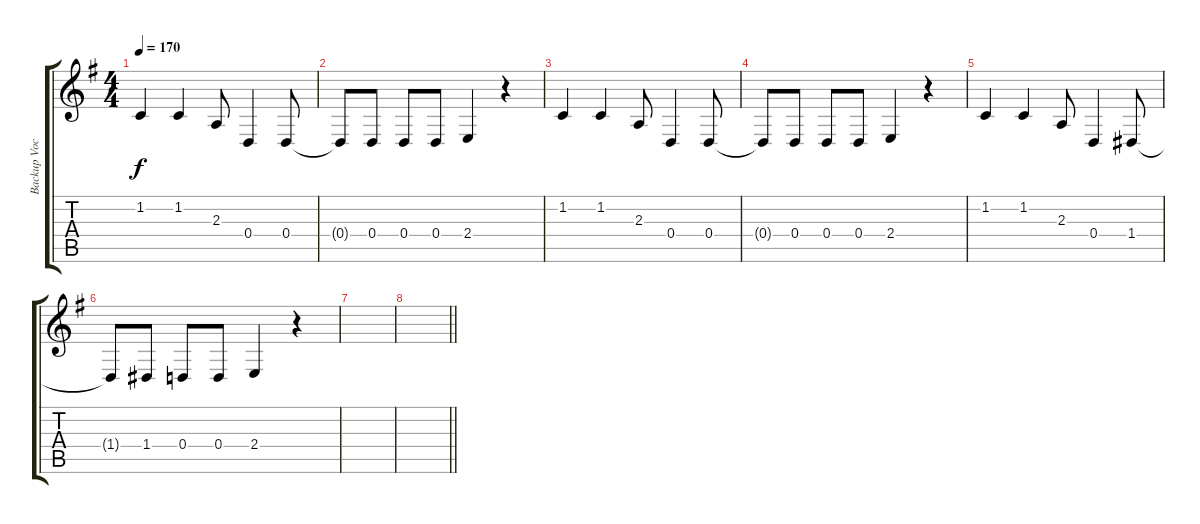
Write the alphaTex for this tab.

\track ("Backup Vocals" "Backup Voc") {instrument altosax}
\staff {score tabs}
\tuning (E4 B3 G3 D3 A2 E2) {hide}
\ts (4 4)
\tempo 170
\clef g2
\ks g
1.2.4{dy f} 1.2.4 2.3.8 0.4.4 0.4.8 |
0.4{t}.8 0.4.8 0.4.8 0.4.8 2.4.4 r.4 |
1.2.4 1.2.4 2.3.8 0.4.4 0.4.8 |
0.4{t}.8 0.4.8 0.4.8 0.4.8 2.4.4 r.4 |
1.2.4 1.2.4 2.3.8 0.4.4 1.4.8 |
1.4{t}.8 1.4.8 0.4.8 0.4.8 2.4.4 r.4 |
|
\barLineRight lightlight
